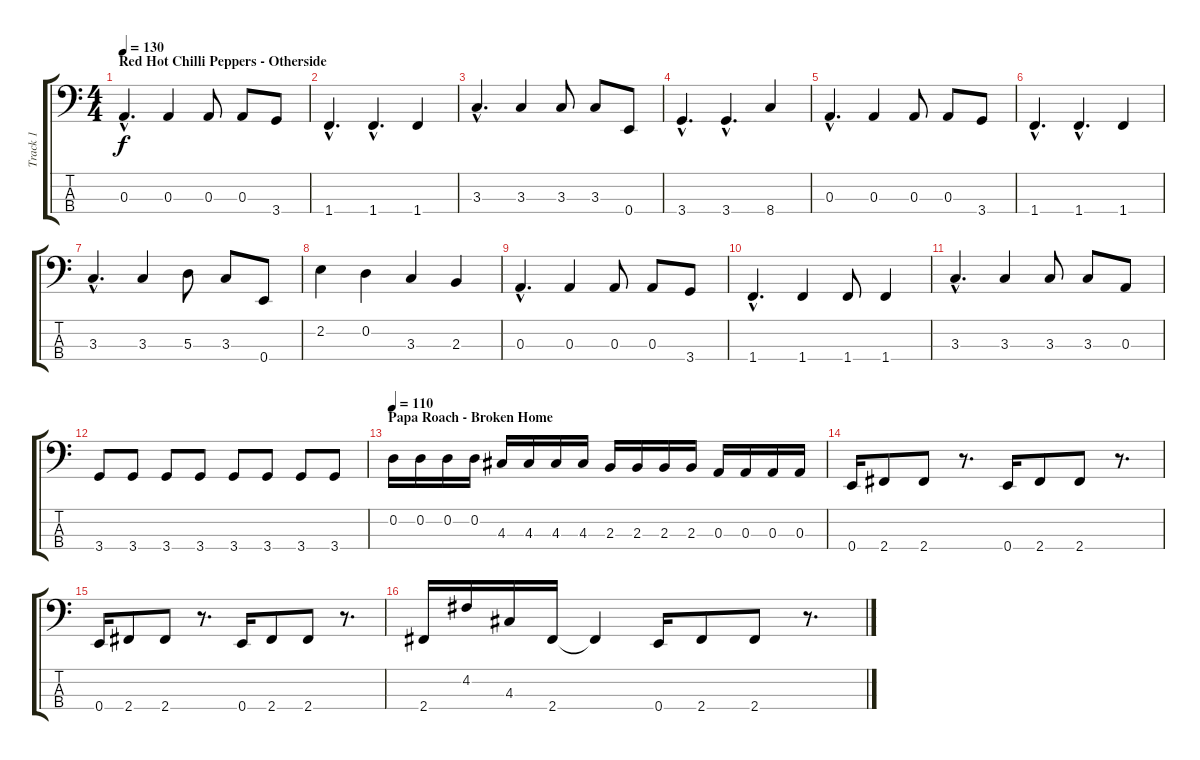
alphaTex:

\track ("Track 1" "Track 1") {instrument slapbass1}
\staff {score tabs}
\tuning (G2 D2 A1 E1) {hide}
\ts (4 4)
\section ("" "Red Hot Chilli Peppers - Otherside")
\tempo 130
\clef f4
\ks c
0.3{hac}.4{d dy f volume 13 instrument electricbassfinger} 0.3.4 0.3.8 0.3.8 3.4.8 |
1.4{hac}.4{d} 1.4{hac}.4{d} 1.4.4 |
3.3{hac}.4{d} 3.3.4 3.3.8 3.3.8 0.4.8 |
3.4{hac}.4{d} 3.4{hac}.4{d} 8.4.4 |
0.3{hac}.4{d} 0.3.4 0.3.8 0.3.8 3.4.8 |
1.4{hac}.4{d} 1.4{hac}.4{d} 1.4.4 |
3.3{hac}.4{d} 3.3.4 5.3.8 3.3.8 0.4.8 |
2.2.4 0.2.4 3.3.4 2.3.4 |
0.3{hac}.4{d} 0.3.4 0.3.8 0.3.8 3.4.8 |
1.4{hac}.4{d} 1.4.4 1.4.8 1.4.4 |
3.3{hac}.4{d} 3.3.4 3.3.8 3.3.8 0.3.8 |
3.4.8 3.4.8 3.4.8 3.4.8 3.4.8 3.4.8 3.4.8 3.4.8 |
\section ("" "Papa Roach - Broken Home")
\tempo 110
0.2.16{instrument electricbassfinger} 0.2.16 0.2.16 0.2.16 4.3.16 4.3.16 4.3.16 4.3.16 2.3.16 2.3.16 2.3.16 2.3.16 0.3.16 0.3.16 0.3.16 0.3.16 |
0.4.16 2.4.8 2.4.8 r.8{d} 0.4.16 2.4.8 2.4.8 r.8{d} |
0.4.16 2.4.8 2.4.8 r.8{d} 0.4.16 2.4.8 2.4.8 r.8{d} |
2.4.16 4.2.16 4.3.16 2.4.16 2.4{t}.4 0.4.16 2.4.8 2.4.8 r.8{d}
